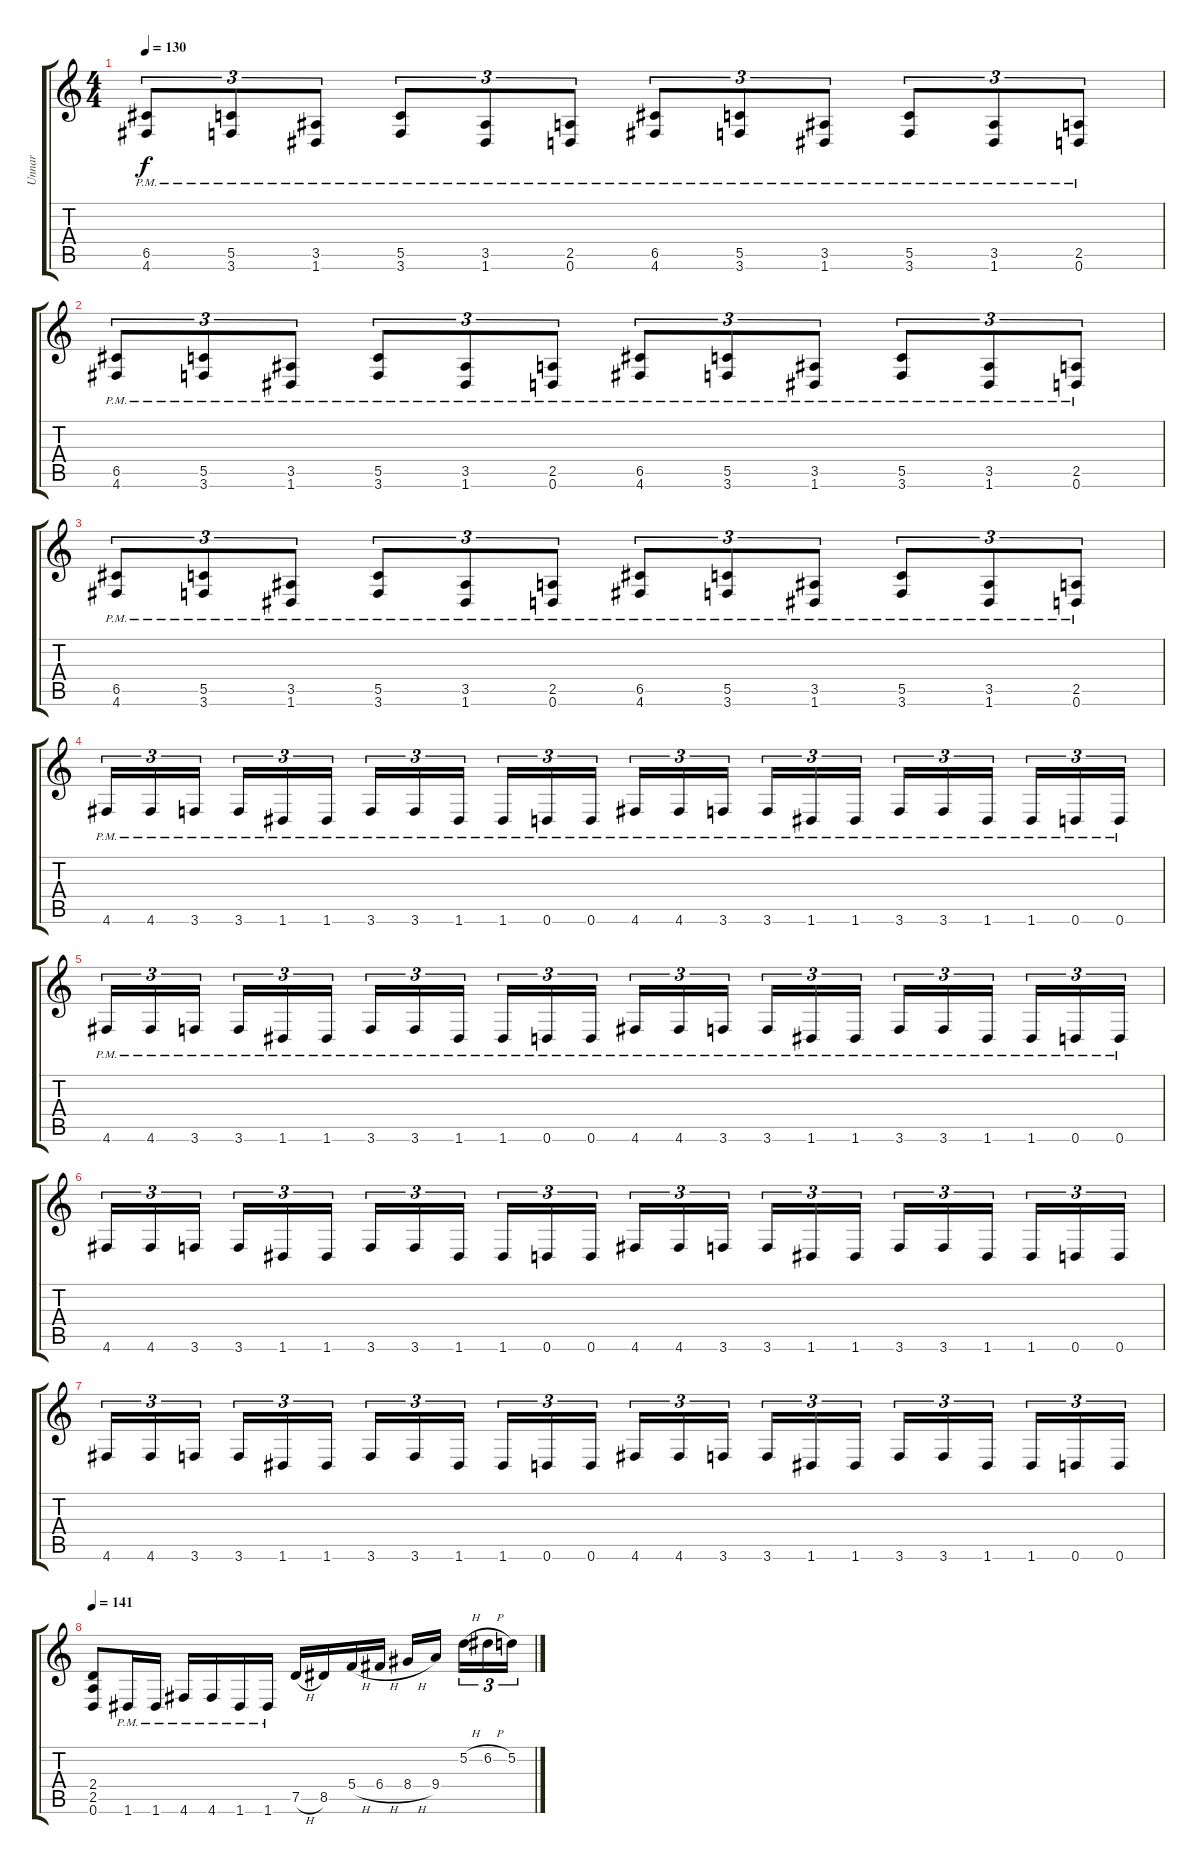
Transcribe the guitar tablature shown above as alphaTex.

\track ("Unnar" "Unnar") {instrument distortionguitar}
\staff {score tabs}
\tuning (D4 A3 F3 C3 G2 D2) {hide}
\ts (4 4)
\tempo 130
\clef g2
\ks c
(6.5{pm} 4.6{pm}).8{tu (3 2) dy f} (5.5{pm} 3.6{pm}).8{tu (3 2)} (3.5{pm} 1.6{pm}).8{tu (3 2)} (5.5{pm} 3.6{pm}).8{tu (3 2)} (3.5{pm} 1.6{pm}).8{tu (3 2)} (2.5{pm} 0.6{pm}).8{tu (3 2)} (6.5{pm} 4.6{pm}).8{tu (3 2)} (5.5{pm} 3.6{pm}).8{tu (3 2)} (3.5{pm} 1.6{pm}).8{tu (3 2)} (5.5{pm} 3.6{pm}).8{tu (3 2)} (3.5{pm} 1.6{pm}).8{tu (3 2)} (2.5{pm} 0.6{pm}).8{tu (3 2)} |
(6.5{pm} 4.6{pm}).8{tu (3 2)} (5.5{pm} 3.6{pm}).8{tu (3 2)} (3.5{pm} 1.6{pm}).8{tu (3 2)} (5.5{pm} 3.6{pm}).8{tu (3 2)} (3.5{pm} 1.6{pm}).8{tu (3 2)} (2.5{pm} 0.6{pm}).8{tu (3 2)} (6.5{pm} 4.6{pm}).8{tu (3 2)} (5.5{pm} 3.6{pm}).8{tu (3 2)} (3.5{pm} 1.6{pm}).8{tu (3 2)} (5.5{pm} 3.6{pm}).8{tu (3 2)} (3.5{pm} 1.6{pm}).8{tu (3 2)} (2.5{pm} 0.6{pm}).8{tu (3 2)} |
(6.5{pm} 4.6{pm}).8{tu (3 2)} (5.5{pm} 3.6{pm}).8{tu (3 2)} (3.5{pm} 1.6{pm}).8{tu (3 2)} (5.5{pm} 3.6{pm}).8{tu (3 2)} (3.5{pm} 1.6{pm}).8{tu (3 2)} (2.5{pm} 0.6{pm}).8{tu (3 2)} (6.5{pm} 4.6{pm}).8{tu (3 2)} (5.5{pm} 3.6{pm}).8{tu (3 2)} (3.5{pm} 1.6{pm}).8{tu (3 2)} (5.5{pm} 3.6{pm}).8{tu (3 2)} (3.5{pm} 1.6{pm}).8{tu (3 2)} (2.5{pm} 0.6{pm}).8{tu (3 2)} |
4.6{pm}.16{tu (3 2)} 4.6{pm}.16{tu (3 2)} 3.6{pm}.16{tu (3 2) beam splitsecondary} 3.6{pm}.16{tu (3 2)} 1.6{pm}.16{tu (3 2)} 1.6{pm}.16{tu (3 2)} 3.6{pm}.16{tu (3 2)} 3.6{pm}.16{tu (3 2)} 1.6{pm}.16{tu (3 2) beam splitsecondary} 1.6{pm}.16{tu (3 2)} 0.6{pm}.16{tu (3 2)} 0.6{pm}.16{tu (3 2)} 4.6{pm}.16{tu (3 2)} 4.6{pm}.16{tu (3 2)} 3.6{pm}.16{tu (3 2) beam splitsecondary} 3.6{pm}.16{tu (3 2)} 1.6{pm}.16{tu (3 2)} 1.6{pm}.16{tu (3 2)} 3.6{pm}.16{tu (3 2)} 3.6{pm}.16{tu (3 2)} 1.6{pm}.16{tu (3 2) beam splitsecondary} 1.6{pm}.16{tu (3 2)} 0.6{pm}.16{tu (3 2)} 0.6{pm}.16{tu (3 2)} |
4.6{pm}.16{tu (3 2)} 4.6{pm}.16{tu (3 2)} 3.6{pm}.16{tu (3 2) beam splitsecondary} 3.6{pm}.16{tu (3 2)} 1.6{pm}.16{tu (3 2)} 1.6{pm}.16{tu (3 2)} 3.6{pm}.16{tu (3 2)} 3.6{pm}.16{tu (3 2)} 1.6{pm}.16{tu (3 2) beam splitsecondary} 1.6{pm}.16{tu (3 2)} 0.6{pm}.16{tu (3 2)} 0.6{pm}.16{tu (3 2)} 4.6{pm}.16{tu (3 2)} 4.6{pm}.16{tu (3 2)} 3.6{pm}.16{tu (3 2) beam splitsecondary} 3.6{pm}.16{tu (3 2)} 1.6{pm}.16{tu (3 2)} 1.6{pm}.16{tu (3 2)} 3.6{pm}.16{tu (3 2)} 3.6{pm}.16{tu (3 2)} 1.6{pm}.16{tu (3 2) beam splitsecondary} 1.6{pm}.16{tu (3 2)} 0.6{pm}.16{tu (3 2)} 0.6{pm}.16{tu (3 2)} |
4.6.16{tu (3 2)} 4.6.16{tu (3 2)} 3.6.16{tu (3 2) beam splitsecondary} 3.6.16{tu (3 2)} 1.6.16{tu (3 2)} 1.6.16{tu (3 2)} 3.6.16{tu (3 2)} 3.6.16{tu (3 2)} 1.6.16{tu (3 2) beam splitsecondary} 1.6.16{tu (3 2)} 0.6.16{tu (3 2)} 0.6.16{tu (3 2)} 4.6.16{tu (3 2)} 4.6.16{tu (3 2)} 3.6.16{tu (3 2) beam splitsecondary} 3.6.16{tu (3 2)} 1.6.16{tu (3 2)} 1.6.16{tu (3 2)} 3.6.16{tu (3 2)} 3.6.16{tu (3 2)} 1.6.16{tu (3 2) beam splitsecondary} 1.6.16{tu (3 2)} 0.6.16{tu (3 2)} 0.6.16{tu (3 2)} |
4.6.16{tu (3 2)} 4.6.16{tu (3 2)} 3.6.16{tu (3 2) beam splitsecondary} 3.6.16{tu (3 2)} 1.6.16{tu (3 2)} 1.6.16{tu (3 2)} 3.6.16{tu (3 2)} 3.6.16{tu (3 2)} 1.6.16{tu (3 2) beam splitsecondary} 1.6.16{tu (3 2)} 0.6.16{tu (3 2)} 0.6.16{tu (3 2)} 4.6.16{tu (3 2)} 4.6.16{tu (3 2)} 3.6.16{tu (3 2) beam splitsecondary} 3.6.16{tu (3 2)} 1.6.16{tu (3 2)} 1.6.16{tu (3 2)} 3.6.16{tu (3 2)} 3.6.16{tu (3 2)} 1.6.16{tu (3 2) beam splitsecondary} 1.6.16{tu (3 2)} 0.6.16{tu (3 2)} 0.6.16{tu (3 2)} |
\tempo 141
(2.4 2.5 0.6).8 1.6{pm}.16 1.6{pm}.16 4.6{pm}.16 4.6{pm}.16 1.6{pm}.16 1.6{pm}.16 7.5{h}.16 8.5.16 5.4{h}.16 6.4{h}.16 8.4{h}.16 9.4.16{beam splitsecondary} 5.2{h}.16{tu (3 2)} 6.2{h}.16{tu (3 2)} 5.2.16{tu (3 2)}
